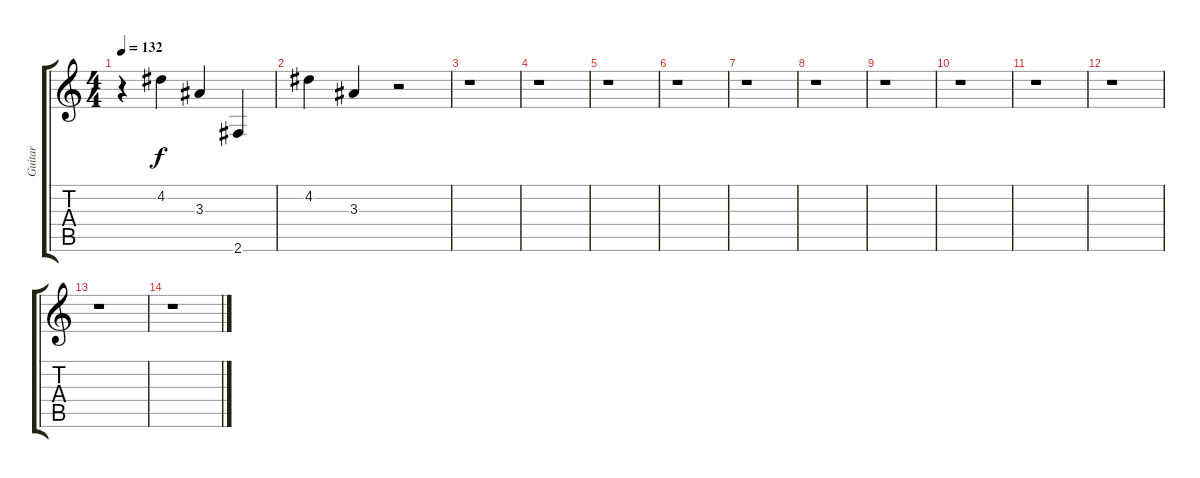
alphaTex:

\track ("Guitar" "Guitar") {instrument electricguitarjazz}
\staff {score tabs}
\tuning (E4 B3 G3 D3 A2 E2) {hide}
\ts (4 4)
\tempo 132
\clef g2
\ks c
r.4{dy f} 4.2.4 3.3.4 2.6.4 |
4.2.4 3.3.4 r.2 |
r.1 |
r.1 |
r.1 |
r.1 |
r.1 |
r.1 |
r.1 |
r.1 |
r.1 |
r.1 |
r.1 |
r.1
